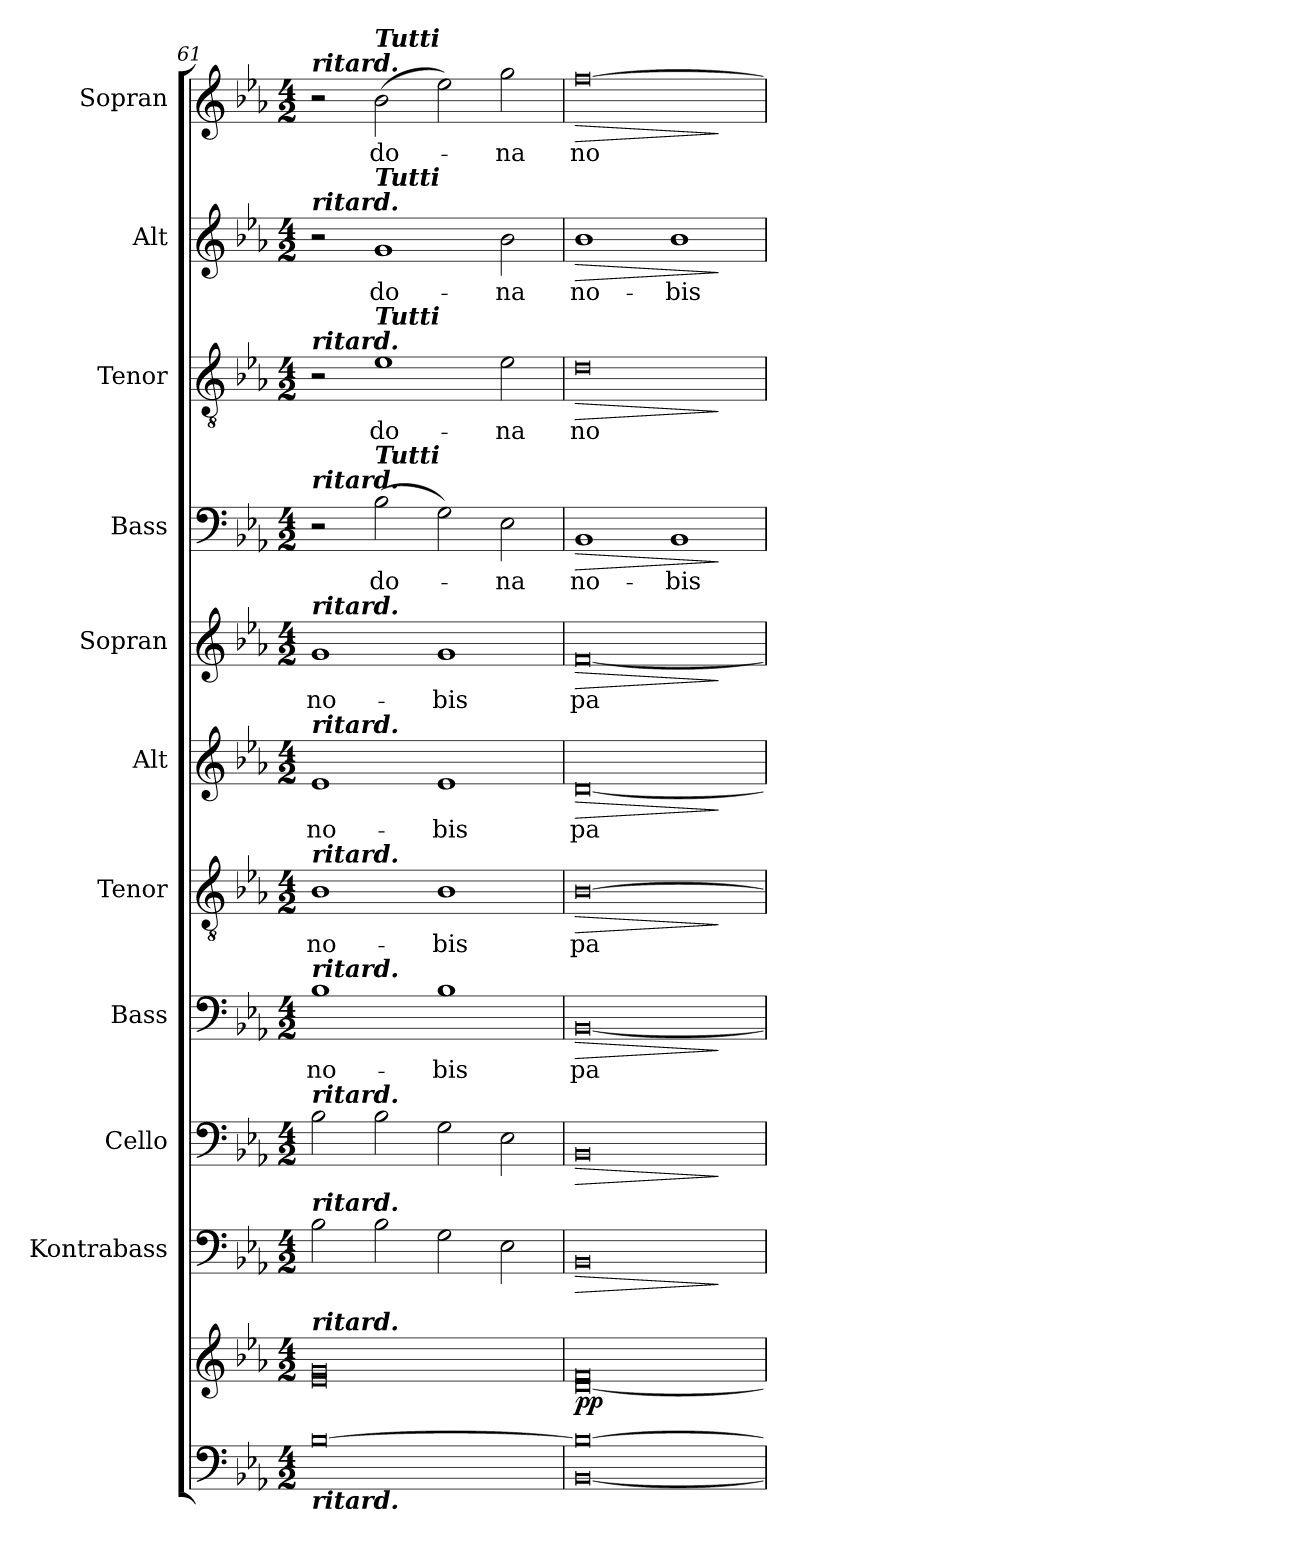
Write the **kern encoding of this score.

**kern	**kern	**dynam	**kern	**dynam	**kern	**dynam	**kern	**text	**dynam	**kern	**text	**dynam	**kern	**text	**dynam	**kern	**text	**dynam	**kern	**text	**dynam	**kern	**text	**dynam	**kern	**text	**dynam	**kern	**text	**dynam
*part11	*part11	*part11	*part10	*part10	*part9	*part9	*part8	*part8	*part8	*part7	*part7	*part7	*part6	*part6	*part6	*part5	*part5	*part5	*part4	*part4	*part4	*part3	*part3	*part3	*part2	*part2	*part2	*part1	*part1	*part1
*staff12	*staff11	*staff11/12	*staff10	*staff10	*staff9	*staff9	*staff8	*staff8	*staff8	*staff7	*staff7	*staff7	*staff6	*staff6	*staff6	*staff5	*staff5	*staff5	*staff4	*staff4	*staff4	*staff3	*staff3	*staff3	*staff2	*staff2	*staff2	*staff1	*staff1	*staff1
*	*	*	*I"Kontrabass	*	*I"Cello	*	*I"Bass	*	*	*I"Tenor	*	*	*I"Alt	*	*	*I"Sopran	*	*	*I"Bass	*	*	*I"Tenor	*	*	*I"Alt	*	*	*I"Sopran	*	*
*	*	*	*I'Kb.	*	*	*	*I'B.	*	*	*I'T.	*	*	*I'A.	*	*	*I'S.	*	*	*I'B.	*	*	*I'T.	*	*	*I'A.	*	*	*I'S.	*	*
*clefF4	*clefG2	*	*clefF4	*	*clefF4	*	*clefF4	*	*	*clefGv2	*	*	*clefG2	*	*	*clefG2	*	*	*clefF4	*	*	*clefGv2	*	*	*clefG2	*	*	*clefG2	*	*
*	*	*	*ITrd7c12	*	*	*	*	*	*	*	*	*	*	*	*	*	*	*	*	*	*	*	*	*	*	*	*	*	*	*
*k[b-e-a-]	*k[b-e-a-]	*	*k[b-e-a-]	*	*k[b-e-a-]	*	*k[b-e-a-]	*	*	*k[b-e-a-]	*	*	*k[b-e-a-]	*	*	*k[b-e-a-]	*	*	*k[b-e-a-]	*	*	*k[b-e-a-]	*	*	*k[b-e-a-]	*	*	*k[b-e-a-]	*	*
*E-:	*E-:	*	*E-:	*	*E-:	*	*E-:	*	*	*E-:	*	*	*E-:	*	*	*E-:	*	*	*E-:	*	*	*E-:	*	*	*E-:	*	*	*E-:	*	*
*M4/2	*M4/2	*	*M4/2	*	*M4/2	*	*M4/2	*	*	*M4/2	*	*	*M4/2	*	*	*M4/2	*	*	*M4/2	*	*	*M4/2	*	*	*M4/2	*	*	*M4/2	*	*
=61	=61	=61	=61	=61	=61	=61	=61	=61	=61	=61	=61	=61	=61	=61	=61	=61	=61	=61	=61	=61	=61	=61	=61	=61	=61	=61	=61	=61	=61	=61
*	*^	*	*	*	*	*	*	*	*	*	*	*	*	*	*	*	*	*	*	*	*	*	*	*	*	*	*	*	*	*
!	!	!	!	!	!	!	!	!	!	!	!	!	!	!	!	!	!	!	!	!	!	!	!	!	!	!	!	!	!LO:TX:a:Bi:t=ritard.	!	!
!	!	!	!	!	!	!	!	!	!	!	!	!	!	!	!	!	!	!	!	!	!	!	!	!	!	!LO:TX:a:Bi:t=ritard.	!	!	!	!	!
!	!	!	!	!	!	!	!	!	!	!	!	!	!	!	!	!	!	!	!	!	!	!	!LO:TX:a:Bi:t=ritard.	!	!	!	!	!	!	!	!
!	!	!	!	!	!	!	!	!	!	!	!	!	!	!	!	!	!	!	!	!LO:TX:a:Bi:t=ritard.	!	!	!	!	!	!	!	!	!	!	!
!	!	!	!	!	!	!	!	!	!	!	!	!	!	!	!	!	!LO:TX:a:Bi:t=ritard.	!	!	!	!	!	!	!	!	!	!	!	!	!	!
!	!	!	!	!	!	!	!	!	!	!	!	!	!	!LO:TX:a:Bi:t=ritard.	!	!	!	!	!	!	!	!	!	!	!	!	!	!	!	!	!
!	!	!	!	!	!	!	!	!	!	!	!LO:TX:a:Bi:t=ritard.	!	!	!	!	!	!	!	!	!	!	!	!	!	!	!	!	!	!	!	!
!	!	!	!	!	!	!	!	!LO:TX:a:Bi:t=ritard.	!	!	!	!	!	!	!	!	!	!	!	!	!	!	!	!	!	!	!	!	!	!	!
!	!	!	!	!	!	!LO:TX:a:Bi:t=ritard.	!	!	!	!	!	!	!	!	!	!	!	!	!	!	!	!	!	!	!	!	!	!	!	!	!
!	!	!	!	!LO:TX:a:Bi:t=ritard.	!	!	!	!	!	!	!	!	!	!	!	!	!	!	!	!	!	!	!	!	!	!	!	!	!	!	!
!	!LO:TX:a:Bi:t=ritard.	!	!	!	!	!	!	!	!	!	!	!	!	!	!	!	!	!	!	!	!	!	!	!	!	!	!	!	!	!	!
!LO:TX:b:Bi:t=ritard.	!	!	!	!	!	!	!	!	!	!	!	!	!	!	!	!	!	!	!	!	!	!	!	!	!	!	!	!	!	!	!
!	!	!	!	!	!	!	!	!	!LO:LY:b	!	!	!LO:LY:b	!	!	!LO:LY:b	!	!	!LO:LY:b	!	!	!	!	!	!	!	!	!	!	!	!	!
[0B-	0g	0e-	.	2BB-\	.	2B-\	.	1B-	no-	.	1B-	no-	.	1e-	no-	.	1g	no-	.	2r	.	.	2r	.	.	2r	.	.	2r	.	.
!	!	!	!	!	!	!	!	!	!	!	!	!	!	!	!	!	!	!	!	!	!	!	!	!	!	!	!	!	!LO:TX:a:Bi:t=Tutti	!	!
!	!	!	!	!	!	!	!	!	!	!	!	!	!	!	!	!	!	!	!	!	!	!	!	!	!	!LO:TX:a:Bi:t=Tutti	!	!	!	!	!
!	!	!	!	!	!	!	!	!	!	!	!	!	!	!	!	!	!	!	!	!	!	!	!LO:TX:a:Bi:t=Tutti	!	!	!	!	!	!	!	!
!	!	!	!	!	!	!	!	!	!	!	!	!	!	!	!	!	!	!	!	!LO:TX:a:Bi:t=Tutti	!	!	!	!	!	!	!	!	!	!	!
!	!	!	!	!	!	!	!	!	!	!	!	!	!	!	!	!	!	!	!	!	!LO:LY:b	!	!	!LO:LY:b	!	!	!LO:LY:b	!	!	!LO:LY:b	!
.	.	.	.	2BB-\	.	2B-\	.	.	.	.	.	.	.	.	.	.	.	.	.	(>2B-\	do-	.	1e-	do-	.	1g	do-	.	(>2b-\	do-	.
!	!	!	!	!	!	!	!	!	!LO:LY:b	!	!	!LO:LY:b	!	!	!LO:LY:b	!	!	!LO:LY:b	!	!	!	!	!	!	!	!	!	!	!	!	!
.	.	.	.	2GG\	.	2G\	.	1B-	-bis	.	1B-	-bis	.	1e-	-bis	.	1g	-bis	.	2G\)	.	.	.	.	.	.	.	.	2ee-\)	.	.
!	!	!	!	!	!	!	!	!	!	!	!	!	!	!	!	!	!	!	!	!	!LO:LY:b	!	!	!LO:LY:b	!	!	!LO:LY:b	!	!	!LO:LY:b	!
.	.	.	.	2EE-\	.	2E-\	.	.	.	.	.	.	.	.	.	.	.	.	.	2E-\	-na	.	2e-\	-na	.	2b-\	-na	.	2gg\	-na	.
=62	=62	=62	=62	=62	=62	=62	=62	=62	=62	=62	=62	=62	=62	=62	=62	=62	=62	=62	=62	=62	=62	=62	=62	=62	=62	=62	=62	=62	=62	=62	=62
*^	*	*	*	*	*	*	*	*	*	*	*	*	*	*	*	*	*	*	*	*	*	*	*	*	*	*	*	*	*	*	*
!	!	!	!	!LO:DY:b	!	!LO:HP:b	!	!LO:HP:b	!	!LO:LY:b	!LO:HP:b	!	!LO:LY:b	!LO:HP:b	!	!LO:LY:b	!LO:HP:b	!	!LO:LY:b	!LO:HP:b	!	!LO:LY:b	!LO:HP:b	!	!LO:LY:b	!LO:HP:b	!	!LO:LY:b	!LO:HP:b	!	!LO:LY:b	!LO:HP:b
0B-_	[<0BB-	0f	[<0d	pp	0BBB-	>	0BB-	>	[0BB-	pa-	>	[0B-	pa-	>	[0d	pa-	>	[0f	pa-	>	1BB-	no-	>	0d	no-	>	1b-	no-	>	[0ff	no-	>
!	!	!	!	!	!	!	!	!	!	!	!	!	!	!	!	!	!	!	!	!	!	!LO:LY:b	!	!	!	!	!	!LO:LY:b	!	!	!	!
.	.	.	.	.	.	.	.	.	.	.	.	.	.	.	.	.	.	.	.	.	1BB-	-bis	.	.	.	.	1b-	-bis	.	.	.	.
*v	*v	*	*	*	*	*	*	*	*	*	*	*	*	*	*	*	*	*	*	*	*	*	*	*	*	*	*	*	*	*	*	*
*	*v	*v	*	*	*	*	*	*	*	*	*	*	*	*	*	*	*	*	*	*	*	*	*	*	*	*	*	*	*	*	*
.	.	.	.	]	.	]	.	.	]	.	.	]	.	.	]	.	.	]	.	.	]	.	.	]	.	.	]	.	.	]
=	=	=	=	=	=	=	=	=	=	=	=	=	=	=	=	=	=	=	=	=	=	=	=	=	=	=	=	=	=	=
*-	*-	*-	*-	*-	*-	*-	*-	*-	*-	*-	*-	*-	*-	*-	*-	*-	*-	*-	*-	*-	*-	*-	*-	*-	*-	*-	*-	*-	*-	*-
